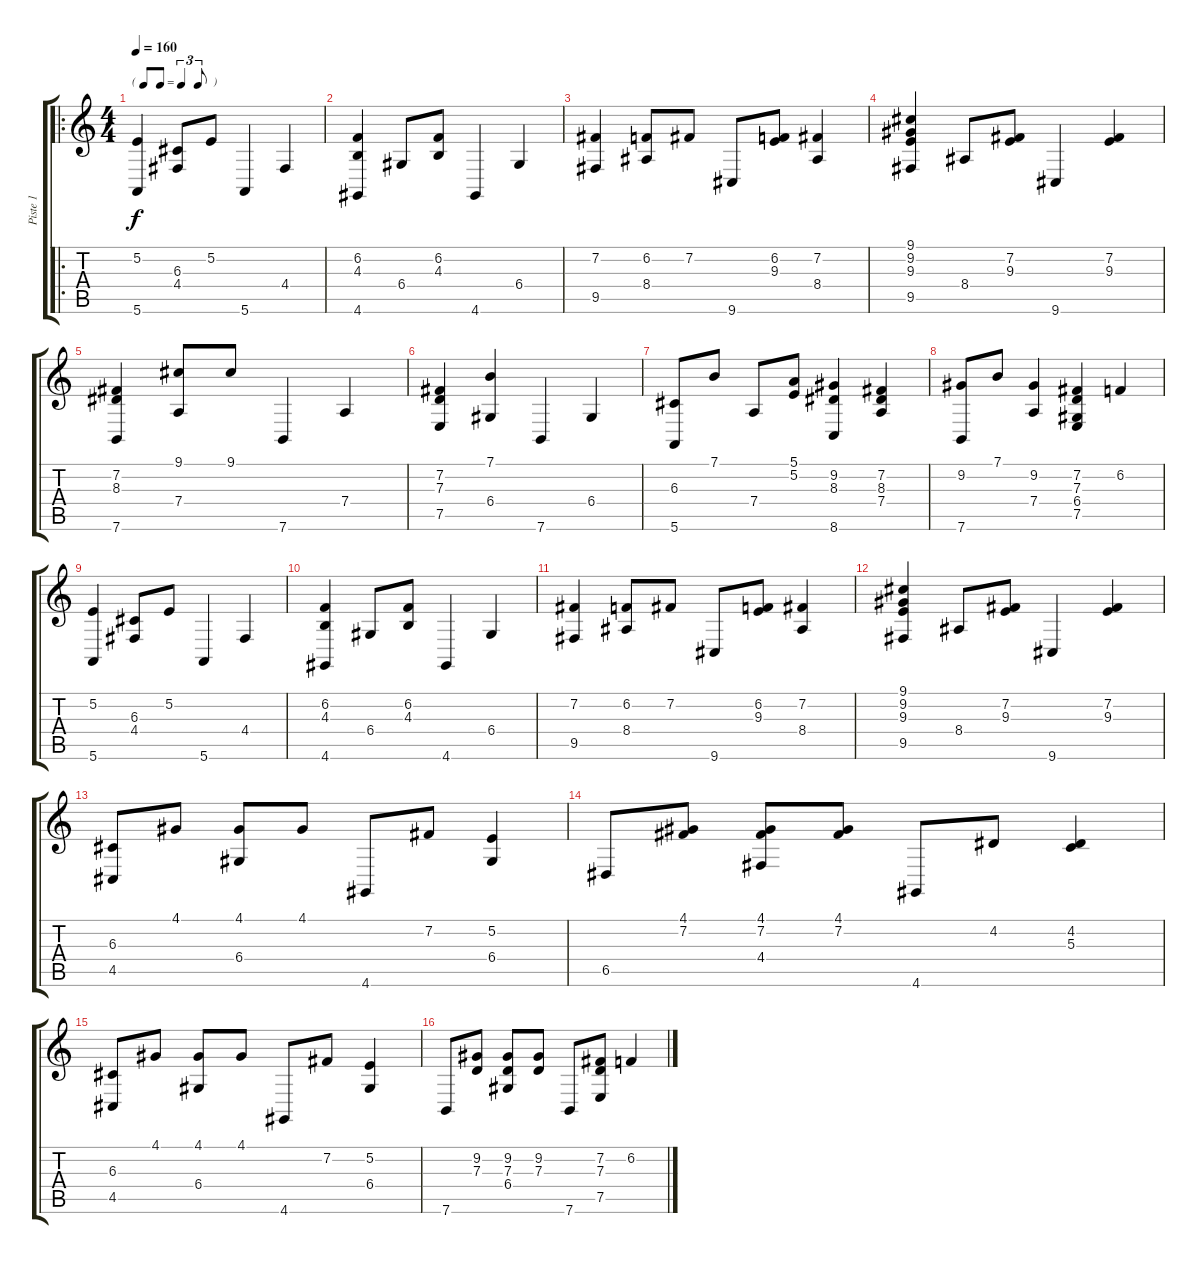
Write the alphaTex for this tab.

\track ("Piste 1" "Piste 1") {instrument honkytonkpiano}
\staff {score tabs}
\tuning (E4 B3 G3 D3 A2 E2) {hide}
\ro
\ts (4 4)
\tf triplet8th
\tempo 160
\clef g2
\ks c
(5.2 5.6).4{dy f instrument honkytonkpiano} (6.3 4.4).8 5.2.8 5.6.4 4.4.4 |
(6.2 4.3 4.6).4 6.4.8 (6.2 4.3).8 4.6.4 6.4.4 |
(7.2 9.5).4 (6.2 8.4).8 7.2.8 9.6.8 (6.2 9.3).8 (7.2 8.4).4 |
(9.1 9.2 9.3 9.5).4 8.4.8 (7.2 9.3).8 9.6.4 (7.2 9.3).4 |
(7.2 8.3 7.6).4 (9.1 7.4).8 9.1.8 7.6.4 7.4.4 |
(7.2 7.3 7.5).4 (7.1 6.4).4 7.6.4 6.4.4 |
(6.3 5.6).8 7.1.8 7.4.8 (5.1 5.2).8 (9.2 8.3 8.6).4 (7.2 8.3 7.4).4 |
(9.2 7.6).8 7.1.8 (9.2 7.4).4 (7.2 7.3 6.4 7.5).4 6.2.4 |
(5.2 5.6).4 (6.3 4.4).8 5.2.8 5.6.4 4.4.4 |
(6.2 4.3 4.6).4 6.4.8 (6.2 4.3).8 4.6.4 6.4.4 |
(7.2 9.5).4 (6.2 8.4).8 7.2.8 9.6.8 (6.2 9.3).8 (7.2 8.4).4 |
(9.1 9.2 9.3 9.5).4 8.4.8 (7.2 9.3).8 9.6.4 (7.2 9.3).4 |
(6.3 4.5).8 4.1.8 (4.1 6.4).8 4.1.8 4.6.8 7.2.8 (5.2 6.4).4 |
6.5.8 (4.1 7.2).8 (4.1 7.2 4.4).8 (4.1 7.2).8 4.6.8 4.2.8 (4.2 5.3).4 |
(6.3 4.5).8 4.1.8 (4.1 6.4).8 4.1.8 4.6.8 7.2.8 (5.2 6.4).4 |
7.6.8 (9.2 7.3).8 (9.2 7.3 6.4).8 (9.2 7.3).8 7.6.8 (7.2 7.3 7.5).8 6.2.4
